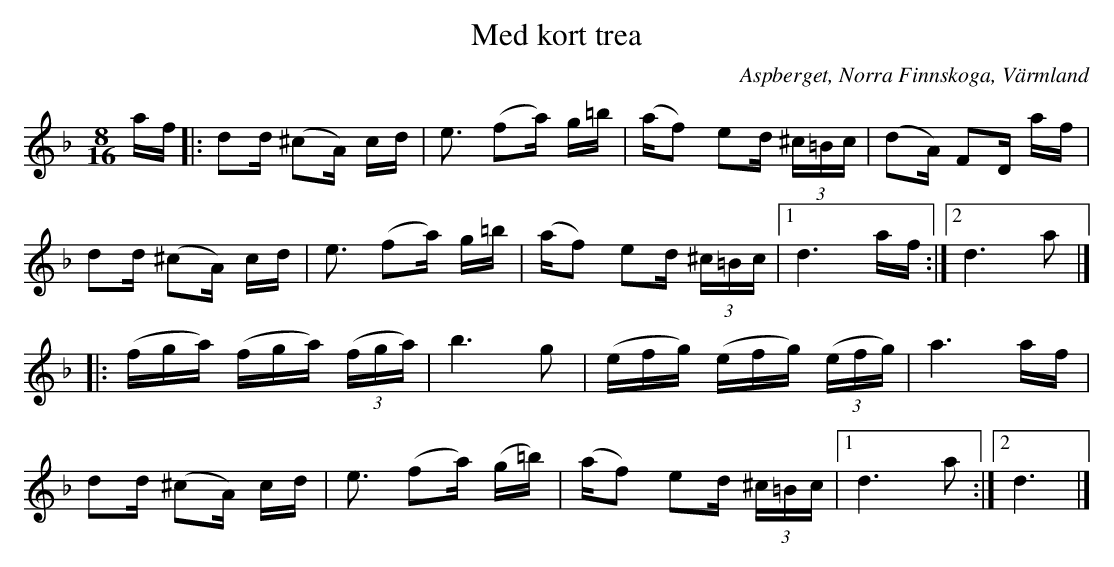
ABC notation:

X:1
T:Med kort trea
O:Aspberget, Norra Finnskoga, Värmland
M:8/16
L:1/16
K:Dm
af|:d2d (^c2A) cd|e3 (f2a) g=b| (af2) e2d (3^c=Bc|(d2A) F2D af|
d2d (^c2A) cd|e3 (f2a) g=b| (af2) e2d (3^c=Bc|1 d6  af:|2 d6  a2|]
|:(fga) (fga) ((3fga)|b6 g2|(efg) (efg) ((3efg)|a6 af|
d2d (^c2A) cd|e3 (f2a )(g=b)| (af2) e2d (3^c=Bc|1 d6  a2:|2 d6|]
